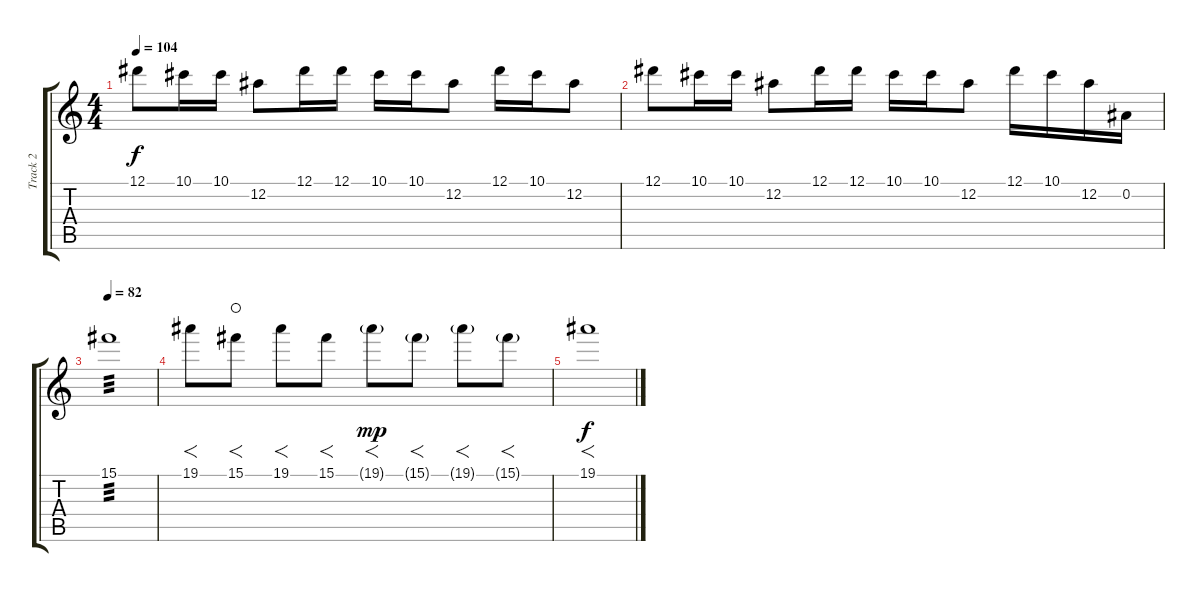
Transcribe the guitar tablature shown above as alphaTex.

\track ("Track 2" "Track 2") {instrument acousticguitarsteel}
\staff {score tabs}
\tuning (Eb4 Bb3 Gb3 Db3 Ab2 Eb2) {hide}
\ts (4 4)
\tempo 104
\clef g2
\ks c
12.1.8{dy f} 10.1.16 10.1.16 12.2.8 12.1.16 12.1.16 10.1.16 10.1.16 12.2.8 12.1.16 10.1.16 12.2.8 |
12.1.8 10.1.16 10.1.16 12.2.8 12.1.16 12.1.16 10.1.16 10.1.16 12.2.8 12.1.16 10.1.16 12.2.16 0.2.16 |
\tempo 82
15.1.1{tp 3} |
19.1.8{f} 15.1.8{f waho} 19.1.8{f} 15.1.8{f} 19.1{g}.8{f dy mp} 15.1{g}.8{f} 19.1{g}.8{f} 15.1{g}.8{f} |
19.1.1{f dy f}
